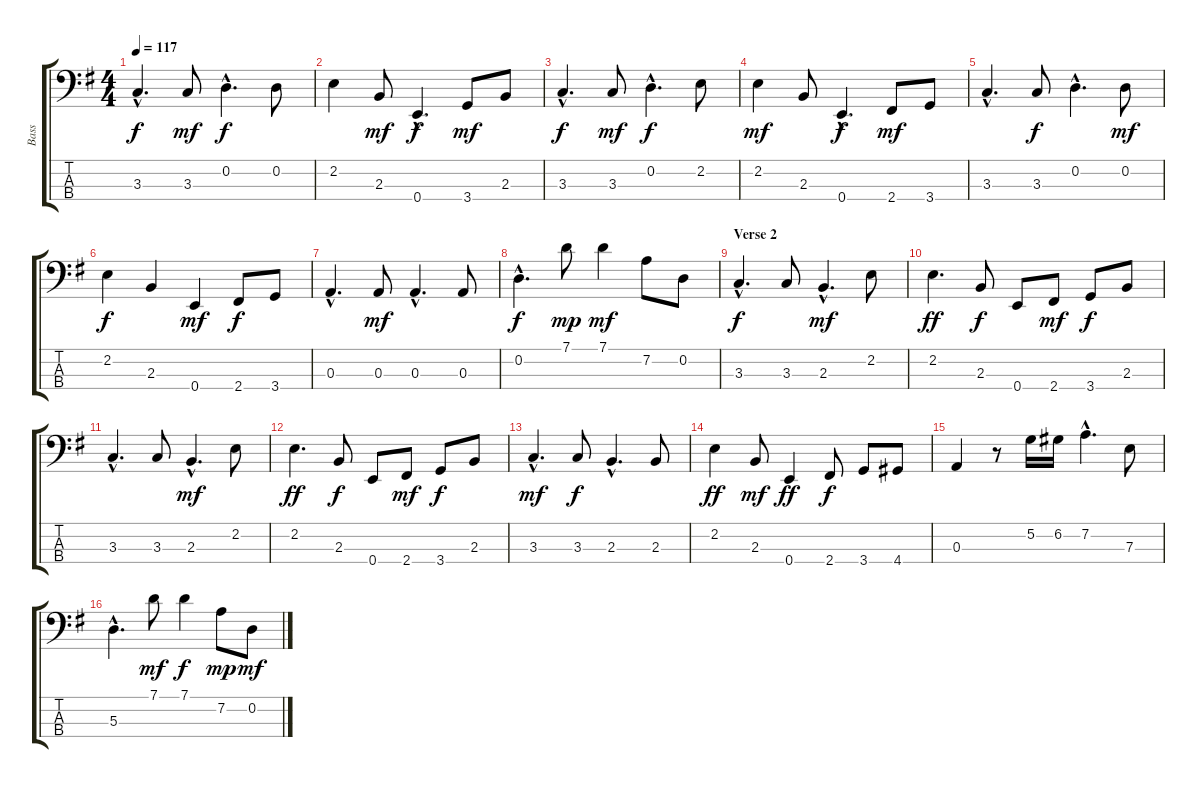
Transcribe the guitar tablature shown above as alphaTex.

\track ("Bass" "Bass") {instrument electricbasspick}
\staff {score tabs}
\tuning (G2 D2 A1 E1) {hide}
\ts (4 4)
\tempo 117
\clef f4
\ks g
3.3{hac}.4{d dy f} 3.3.8{dy mf} 0.2{hac}.4{d dy f} 0.2.8 |
2.2.4 2.3.8{dy mf} 0.4{hac}.4{d dy f} 3.4.8{dy mf} 2.3.8 |
3.3{hac}.4{d dy f} 3.3.8{dy mf} 0.2{hac}.4{d dy f} 2.2.8 |
2.2.4{dy mf} 2.3.8 0.4{hac}.4{d dy f} 2.4.8{dy mf} 3.4.8 |
3.3{hac}.4{d} 3.3.8{dy f} 0.2{hac}.4{d} 0.2.8{dy mf} |
2.2.4{dy f} 2.3.4 0.4.4{dy mf} 2.4.8{dy f} 3.4.8 |
0.3{hac}.4{d} 0.3.8{dy mf} 0.3{hac}.4{d} 0.3.8 |
0.2{hac}.4{d dy f} 7.1.8{dy mp} 7.1.4{dy mf} 7.2.8 0.2.8 |
\section ("" "Verse 2")
3.3{hac}.4{d dy f} 3.3.8 2.3{hac}.4{d dy mf} 2.2.8 |
2.2.4{d dy ff} 2.3.8{dy f} 0.4.8 2.4.8{dy mf} 3.4.8{dy f} 2.3.8 |
3.3{hac}.4{d} 3.3.8 2.3{hac}.4{d dy mf} 2.2.8 |
2.2.4{d dy ff} 2.3.8{dy f} 0.4.8 2.4.8{dy mf} 3.4.8{dy f} 2.3.8 |
3.3{hac}.4{d dy mf} 3.3.8{dy f} 2.3{hac}.4{d} 2.3.8 |
2.2.4{dy ff} 2.3.8{dy mf} 0.4.4{dy ff} 2.4.8{dy f} 3.4.8 4.4.8 |
0.3.4 r.8 5.2.16 6.2.16 7.2{hac}.4{d} 7.3.8 |
5.3{hac}.4{d} 7.1.8{dy mf} 7.1.4{dy f} 7.2.8{dy mp} 0.2.8{dy mf}
